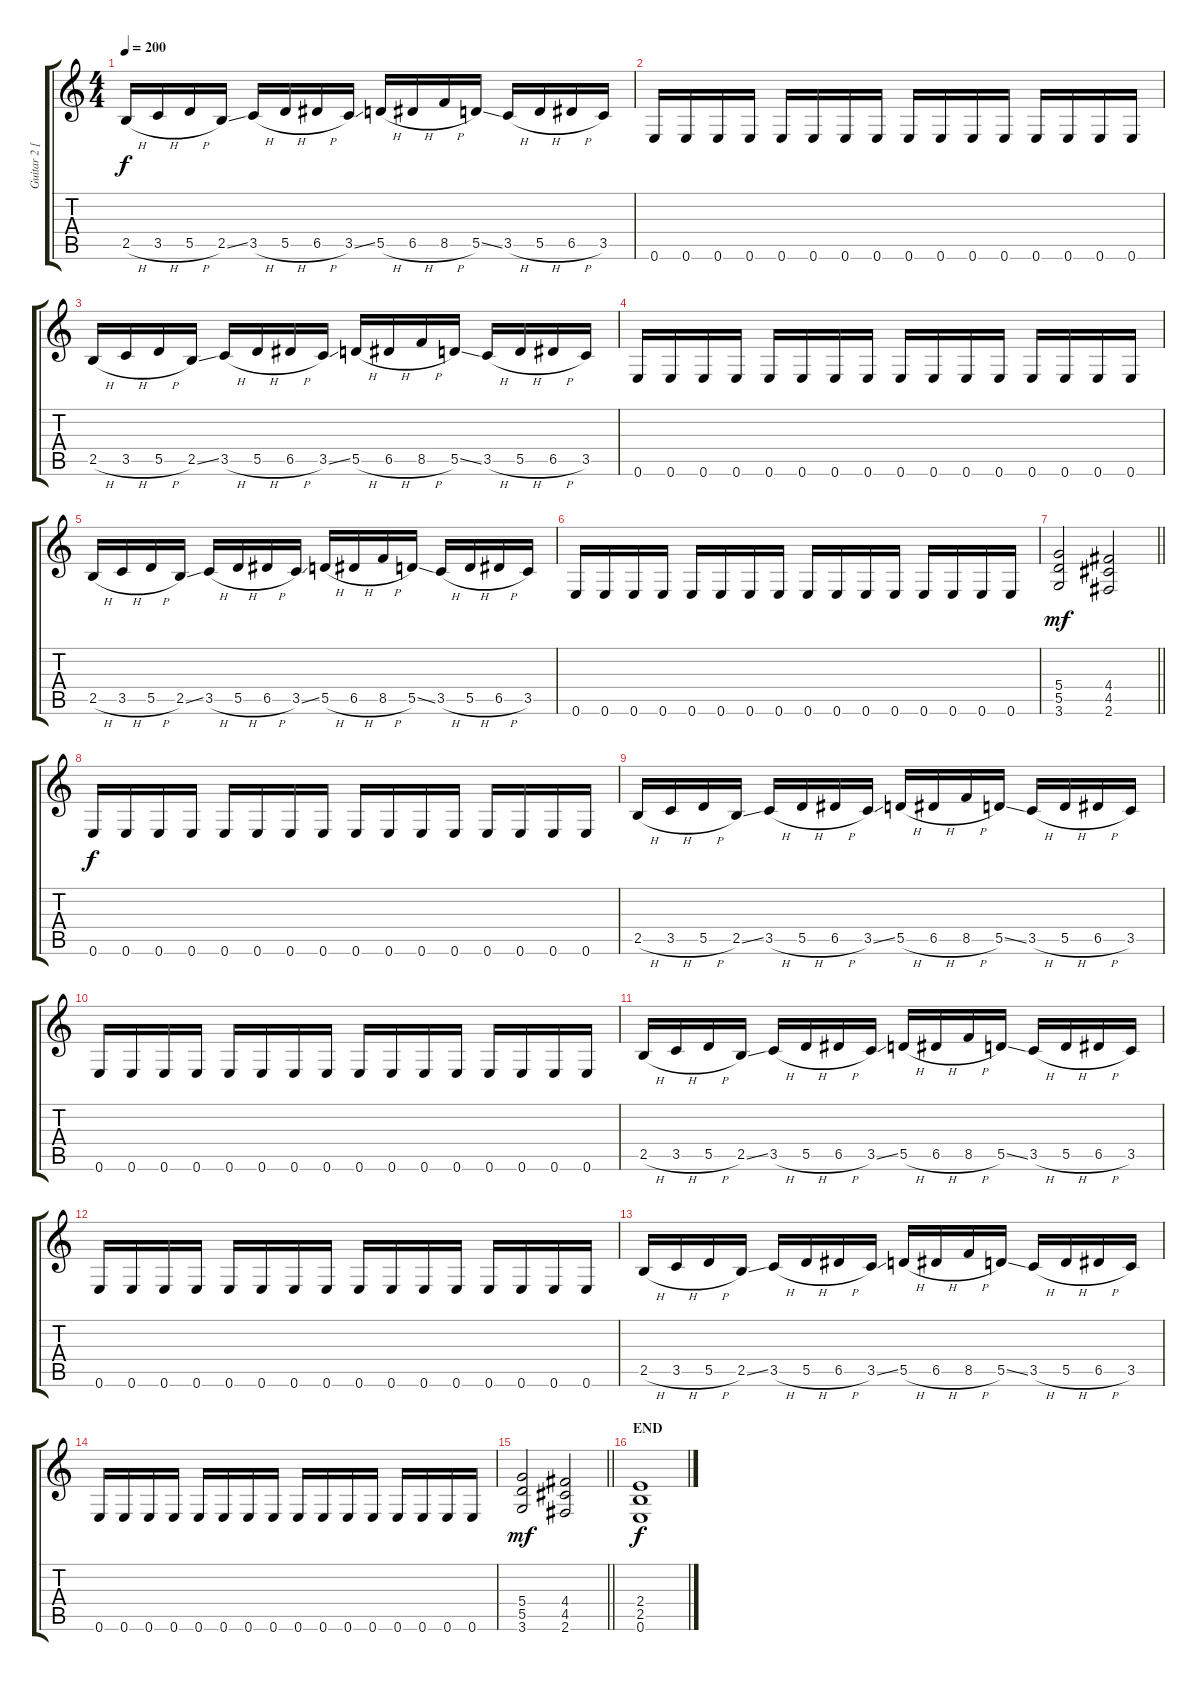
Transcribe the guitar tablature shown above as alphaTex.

\track ("Guitar 2 [6-String]" "Guitar 2 [") {instrument distortionguitar}
\staff {score tabs}
\tuning (E4 B3 G3 D3 A2 E2) {hide}
\ts (4 4)
\tempo 200
\clef g2
\ks c
2.5{h}.16{dy f} 3.5{h}.16 5.5{h}.16 2.5{ss}.16 3.5{h}.16 5.5{h}.16 6.5{h}.16 3.5{ss}.16 5.5{h}.16 6.5{h}.16 8.5{h}.16 5.5{ss}.16 3.5{h}.16 5.5{h}.16 6.5{h}.16 3.5.16 |
0.6.16 0.6.16 0.6.16 0.6.16 0.6.16 0.6.16 0.6.16 0.6.16 0.6.16 0.6.16 0.6.16 0.6.16 0.6.16 0.6.16 0.6.16 0.6.16 |
2.5{h}.16 3.5{h}.16 5.5{h}.16 2.5{ss}.16 3.5{h}.16 5.5{h}.16 6.5{h}.16 3.5{ss}.16 5.5{h}.16 6.5{h}.16 8.5{h}.16 5.5{ss}.16 3.5{h}.16 5.5{h}.16 6.5{h}.16 3.5.16 |
0.6.16 0.6.16 0.6.16 0.6.16 0.6.16 0.6.16 0.6.16 0.6.16 0.6.16 0.6.16 0.6.16 0.6.16 0.6.16 0.6.16 0.6.16 0.6.16 |
2.5{h}.16 3.5{h}.16 5.5{h}.16 2.5{ss}.16 3.5{h}.16 5.5{h}.16 6.5{h}.16 3.5{ss}.16 5.5{h}.16 6.5{h}.16 8.5{h}.16 5.5{ss}.16 3.5{h}.16 5.5{h}.16 6.5{h}.16 3.5.16 |
0.6.16 0.6.16 0.6.16 0.6.16 0.6.16 0.6.16 0.6.16 0.6.16 0.6.16 0.6.16 0.6.16 0.6.16 0.6.16 0.6.16 0.6.16 0.6.16 |
\barLineRight lightlight
(5.4 5.5 3.6).2{dy mf} (4.4 4.5 2.6).2 |
0.6.16{dy f} 0.6.16 0.6.16 0.6.16 0.6.16 0.6.16 0.6.16 0.6.16 0.6.16 0.6.16 0.6.16 0.6.16 0.6.16 0.6.16 0.6.16 0.6.16 |
2.5{h}.16 3.5{h}.16 5.5{h}.16 2.5{ss}.16 3.5{h}.16 5.5{h}.16 6.5{h}.16 3.5{ss}.16 5.5{h}.16 6.5{h}.16 8.5{h}.16 5.5{ss}.16 3.5{h}.16 5.5{h}.16 6.5{h}.16 3.5.16 |
0.6.16 0.6.16 0.6.16 0.6.16 0.6.16 0.6.16 0.6.16 0.6.16 0.6.16 0.6.16 0.6.16 0.6.16 0.6.16 0.6.16 0.6.16 0.6.16 |
2.5{h}.16 3.5{h}.16 5.5{h}.16 2.5{ss}.16 3.5{h}.16 5.5{h}.16 6.5{h}.16 3.5{ss}.16 5.5{h}.16 6.5{h}.16 8.5{h}.16 5.5{ss}.16 3.5{h}.16 5.5{h}.16 6.5{h}.16 3.5.16 |
0.6.16 0.6.16 0.6.16 0.6.16 0.6.16 0.6.16 0.6.16 0.6.16 0.6.16 0.6.16 0.6.16 0.6.16 0.6.16 0.6.16 0.6.16 0.6.16 |
2.5{h}.16 3.5{h}.16 5.5{h}.16 2.5{ss}.16 3.5{h}.16 5.5{h}.16 6.5{h}.16 3.5{ss}.16 5.5{h}.16 6.5{h}.16 8.5{h}.16 5.5{ss}.16 3.5{h}.16 5.5{h}.16 6.5{h}.16 3.5.16 |
0.6.16 0.6.16 0.6.16 0.6.16 0.6.16 0.6.16 0.6.16 0.6.16 0.6.16 0.6.16 0.6.16 0.6.16 0.6.16 0.6.16 0.6.16 0.6.16 |
\barLineRight lightlight
(5.4 5.5 3.6).2{dy mf} (4.4 4.5 2.6).2 |
\section ("" "END")
(2.4 2.5 0.6).1{dy f volume 0}
